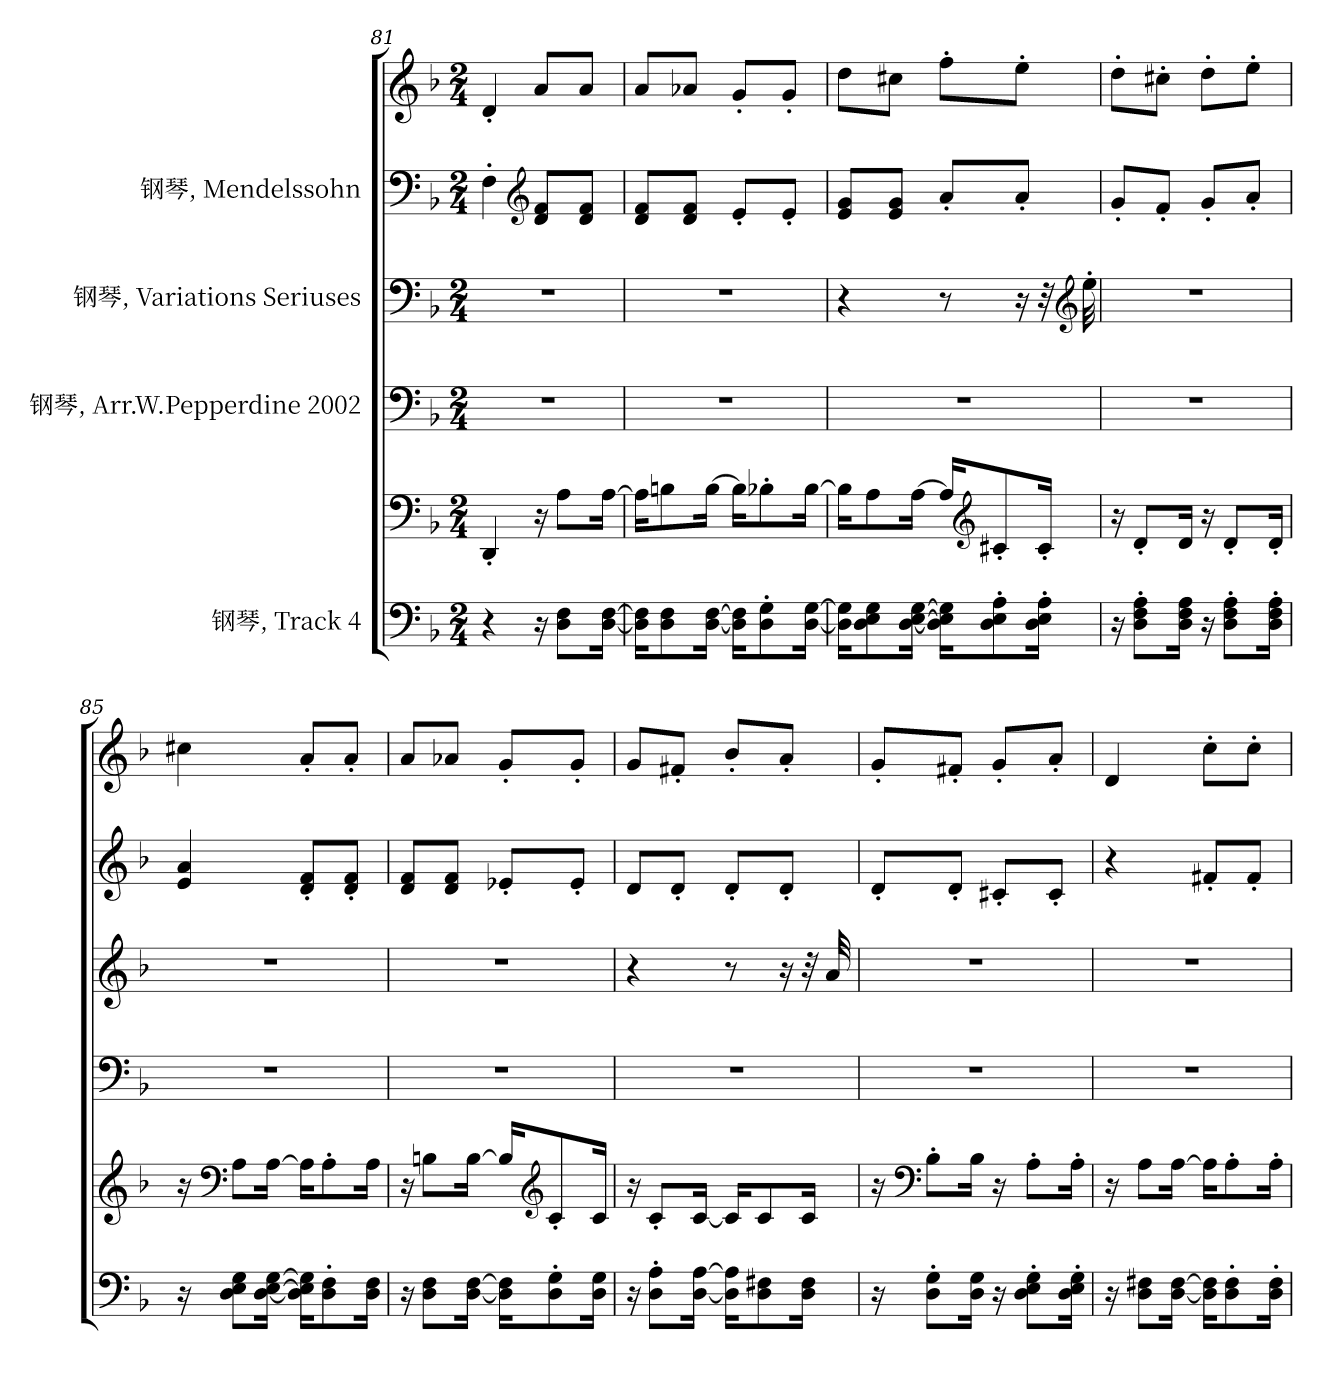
**kern	**kern	**kern	**kern	**kern	**kern
*part4	*part4	*part3	*part2	*part1	*part1
*staff6	*staff5	*staff4	*staff3	*staff2	*staff1
*I"钢琴, Track 4	*	*I"钢琴, Arr.W.Pepperdine 2002	*I"钢琴, Variations Seriuses	*I"钢琴, Mendelssohn	*
!!LO:LB:g=z
*clefF4	*clefF4	*clefF4	*clefF4	*clefF4	*clefG2
*k[b-]	*k[b-]	*k[b-]	*k[b-]	*k[b-]	*k[b-]
*M2/4	*M2/4	*M2/4	*M2/4	*M2/4	*M2/4
=81	=81	=81	=81	=81	=81
4r	4DD'/	2r	2r	4F'\	4d'/
*	*	*	*	*clefG2	*
16r	16r	.	.	8d/ 8f/L	8a/L
8D\ 8F\L	8A\L	.	.	.	.
.	.	.	.	8d/ 8f/J	8a/J
[16D\ [16F\Jk	[16A\Jk	.	.	.	.
=82	=82	=82	=82	=82	=82
16D\] 16F\]KL	16A\KL]	2r	2r	8d/ 8f/L	8a/L
8D\ 8F\	8Bn\	.	.	.	.
.	.	.	.	8d/ 8f/J	8a-X/J
[16D\ [16F\Jk	[16B\Jk	.	.	.	.
16D\] 16F\]KL	16B\KL]	.	.	8e'/L	8g'/L
8D\' 8G\'	8B-X'\	.	.	.	.
.	.	.	.	8e'/J	8g'/J
[16D\ [16G\Jk	[16B-\Jk	.	.	.	.
=83	=83	=83	=83	=83	=83
16D\] 16G\]KL	16B-\KL]	2r	4r	8e/ 8g/L	8dd\L
8D\ 8E\ 8G\	8A\	.	.	.	.
.	.	.	.	8e/ 8g/J	8cc#X\J
[16D\ [16E\ [16G\Jk	[16A\Jk	.	.	.	.
16D\] 16E\] 16G\]KL	16A/KL]	.	8r	8a'/L	8ff'\L
*	*clefG2	*	*	*	*
8D\' 8E\' 8A\'	8c#X'/	.	.	.	.
.	.	.	16r	8a'/J	8ee'\J
16D\' 16E\' 16A\'Jk	16c#'/Jk	.	32r	.	.
*	*	*	*clefG2	*	*
.	.	.	32ee'\	.	.
=84	=84	=84	=84	=84	=84
16r	16r	2r	2r	8g'/L	8dd'\L
8D\' 8F\' 8A\'L	8d'/L	.	.	.	.
.	.	.	.	8f'/J	8cc#X'\J
16D\ 16F\ 16A\Jk	16d/Jk	.	.	.	.
16r	16r	.	.	8g'/L	8dd'\L
8D\' 8F\' 8A\'L	8d'/L	.	.	.	.
.	.	.	.	8a'/J	8ee'\J
16D\' 16F\' 16A\'Jk	16d'/Jk	.	.	.	.
!!LO:PB:g=z
=85	=85	=85	=85	=85	=85
16r	16r	2r	2r	4e/ 4a/	4cc#X\
*	*clefF4	*	*	*	*
8D\ 8E\ 8G\L	8A\L	.	.	.	.
[16D\ [16E\ [16G\Jk	[16A\Jk	.	.	.	.
16D\] 16E\] 16G\]KL	16A\KL]	.	.	8d/' 8f/'L	8a'/L
8D\' 8F\'	8A'\	.	.	.	.
.	.	.	.	8d/' 8f/'J	8a'/J
16D\ 16F\Jk	16A\Jk	.	.	.	.
=86	=86	=86	=86	=86	=86
16r	16r	2r	2r	8d/ 8f/L	8a/L
8D\ 8F\L	8Bn\L	.	.	.	.
.	.	.	.	8d/ 8f/J	8a-X/J
[16D\ [16F\Jk	[16B\Jk	.	.	.	.
16D\] 16F\]KL	16B/KL]	.	.	8e-X'/L	8g'/L
*	*clefG2	*	*	*	*
8D\' 8G\'	8c'/	.	.	.	.
.	.	.	.	8e-'/J	8g'/J
16D\ 16G\Jk	16c/Jk	.	.	.	.
=87	=87	=87	=87	=87	=87
16r	16r	2r	4r	8d/L	8g/L
8D\' 8A\'L	8c'/L	.	.	.	.
.	.	.	.	8d'/J	8f#X'/J
[16D\ [16A\Jk	[16c/Jk	.	.	.	.
16D\] 16A\]KL	16c/KL]	.	8r	8d'/L	8b-'/L
8D\ 8F#X\	8c/	.	.	.	.
.	.	.	16r	8d'/J	8a'/J
16D\ 16F#\Jk	16c/Jk	.	32r	.	.
.	.	.	32a/	.	.
=88	=88	=88	=88	=88	=88
16r	16r	2r	2r	8d'/L	8g'/L
*	*clefF4	*	*	*	*
8D\' 8G\'L	8B-'\L	.	.	.	.
.	.	.	.	8d'/J	8f#X'/J
16D\ 16G\Jk	16B-\Jk	.	.	.	.
16r	16r	.	.	8c#X'/L	8g'/L
8D\' 8E\' 8G\'L	8A'\L	.	.	.	.
.	.	.	.	8c#'/J	8a'/J
16D\' 16E\' 16G\'Jk	16A'\Jk	.	.	.	.
!!LO:LB:g=z
=89	=89	=89	=89	=89	=89
16r	16r	2r	2r	4r	4d/
8D\ 8F#X\L	8A\L	.	.	.	.
[16D\ [16F#\Jk	[16A\Jk	.	.	.	.
16D\] 16F#\]KL	16A\KL]	.	.	8f#X'/L	8cc'\L
8D\' 8F#\'	8A'\	.	.	.	.
.	.	.	.	8f#'/J	8cc'\J
16D\' 16F#\'Jk	16A'\Jk	.	.	.	.
=	=	=	=	=	=
*-	*-	*-	*-	*-	*-
